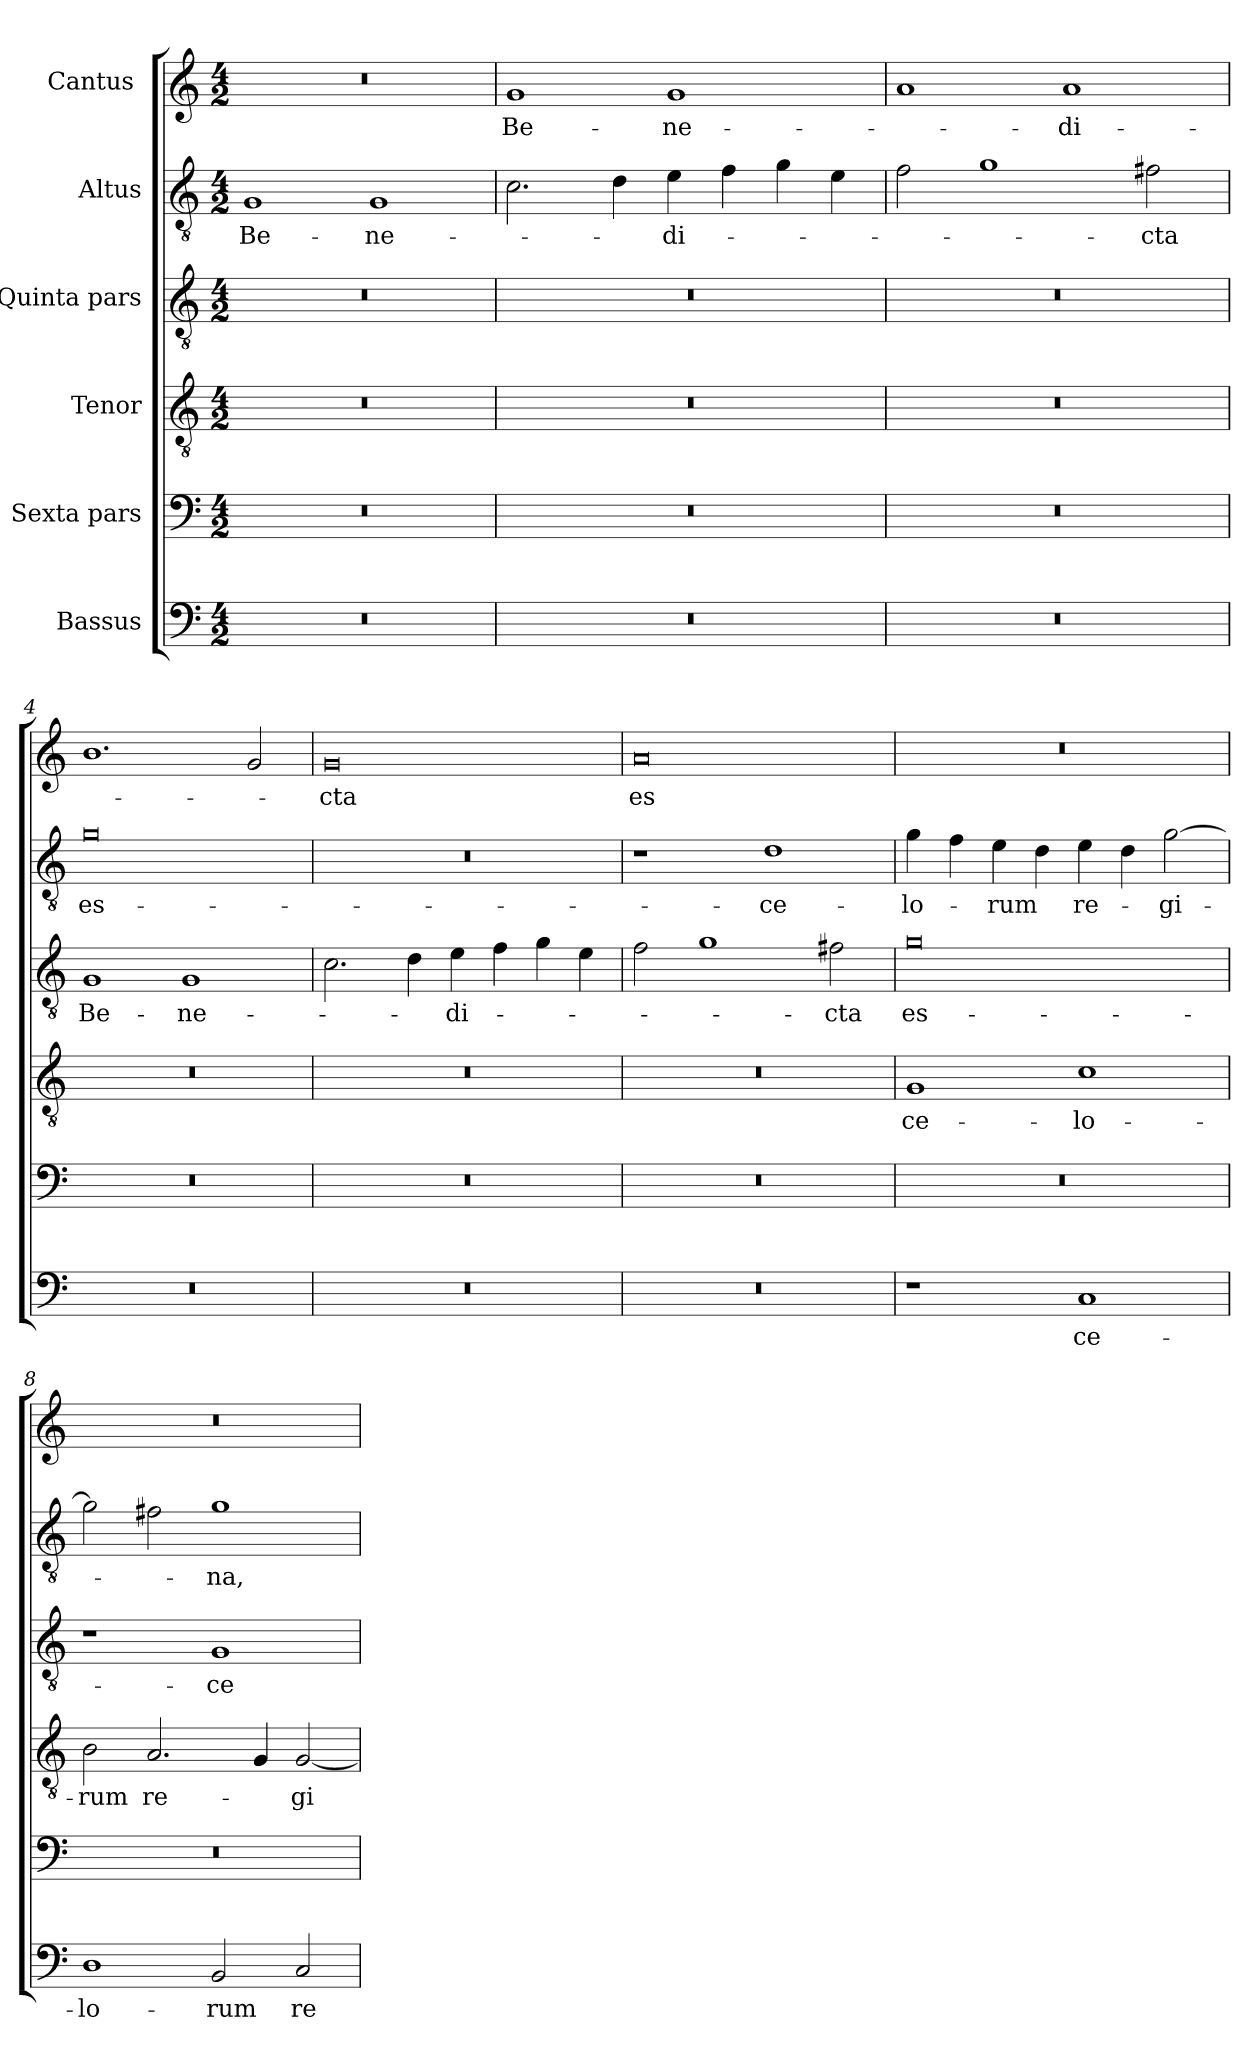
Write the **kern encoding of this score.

**kern	**text	**kern	**kern	**text	**kern	**text	**kern	**text	**kern	**text
*part6	*part6	*part5	*part4	*part4	*part3	*part3	*part2	*part2	*part1	*part1
*staff6	*staff6	*staff5	*staff4	*staff4	*staff3	*staff3	*staff2	*staff2	*staff1	*staff1
*I"Bassus	*	*I"Sexta pars	*I"Tenor	*	*I"Quinta pars	*	*I"Altus	*	*I"Cantus 	*
*clefF4	*	*clefF4	*clefGv2	*	*clefGv2	*	*clefGv2	*	*clefG2	*
*k[]	*	*k[]	*k[]	*	*k[]	*	*k[]	*	*k[]	*
*M4/2	*	*M4/2	*M4/2	*	*M4/2	*	*M4/2	*	*M4/2	*
=1	=1	=1	=1	=1	=1	=1	=1	=1	=1	=1
0r	.	0r	0r	.	0r	.	1G/	Be-	0r	.
.	.	.	.	.	.	.	1G/	-ne-	.	.
=2	=2	=2	=2	=2	=2	=2	=2	=2	=2	=2
0r	.	0r	0r	.	0r	.	2.c\	.	1g/	Be-
.	.	.	.	.	.	.	4d\	.	.	.
.	.	.	.	.	.	.	4e\	-di-	1g/	-ne-
.	.	.	.	.	.	.	4f\	.	.	.
.	.	.	.	.	.	.	4g\	.	.	.
.	.	.	.	.	.	.	4e\	.	.	.
=3	=3	=3	=3	=3	=3	=3	=3	=3	=3	=3
0r	.	0r	0r	.	0r	.	2f\	.	1a/	.
.	.	.	.	.	.	.	1g\	.	.	.
.	.	.	.	.	.	.	.	.	1a/	-di-
.	.	.	.	.	.	.	2f#X\	-cta	.	.
=4	=4	=4	=4	=4	=4	=4	=4	=4	=4	=4
0r	.	0r	0r	.	1G/	Be-	0g\	es-	1.b\	.
.	.	.	.	.	1G/	-ne-	.	.	.	.
.	.	.	.	.	.	.	.	.	2g/	.
=5	=5	=5	=5	=5	=5	=5	=5	=5	=5	=5
0r	.	0r	0r	.	2.c\	.	0r	.	0g/	-cta
.	.	.	.	.	4d\	.	.	.	.	.
.	.	.	.	.	4e\	-di-	.	.	.	.
.	.	.	.	.	4f\	.	.	.	.	.
.	.	.	.	.	4g\	.	.	.	.	.
.	.	.	.	.	4e\	.	.	.	.	.
=6	=6	=6	=6	=6	=6	=6	=6	=6	=6	=6
0r	.	0r	0r	.	2f\	.	1r	.	0a/	es-
.	.	.	.	.	1g\	.	.	.	.	.
.	.	.	.	.	.	.	1d\	ce-	.	.
.	.	.	.	.	2f#X\	-cta	.	.	.	.
=7	=7	=7	=7	=7	=7	=7	=7	=7	=7	=7
1r	.	0r	1G/	ce-	0g\	es-	4g\	-lo-	0r	.
.	.	.	.	.	.	.	4f\	.	.	.
.	.	.	.	.	.	.	4e\	-rum	.	.
.	.	.	.	.	.	.	4d\	.	.	.
1C/	ce-	.	1c\	-lo-	.	.	4e\	re-	.	.
.	.	.	.	.	.	.	4d\	.	.	.
.	.	.	.	.	.	.	[2g\	-gi-	.	.
=8	=8	=8	=8	=8	=8	=8	=8	=8	=8	=8
1D\	-lo-	0r	2B\	-rum	1r	.	2g\]	.	0r	.
.	.	.	2.A/	re-	.	.	2f#X\	.	.	.
2BB/	-rum	.	.	.	1G/	ce-	1g\	-na,	.	.
.	.	.	4G/	.	.	.	.	.	.	.
2C/	re-	.	[2G/	-gi-	.	.	.	.	.	.
=	=	=	=	=	=	=	=	=	=	=
*-	*-	*-	*-	*-	*-	*-	*-	*-	*-	*-
